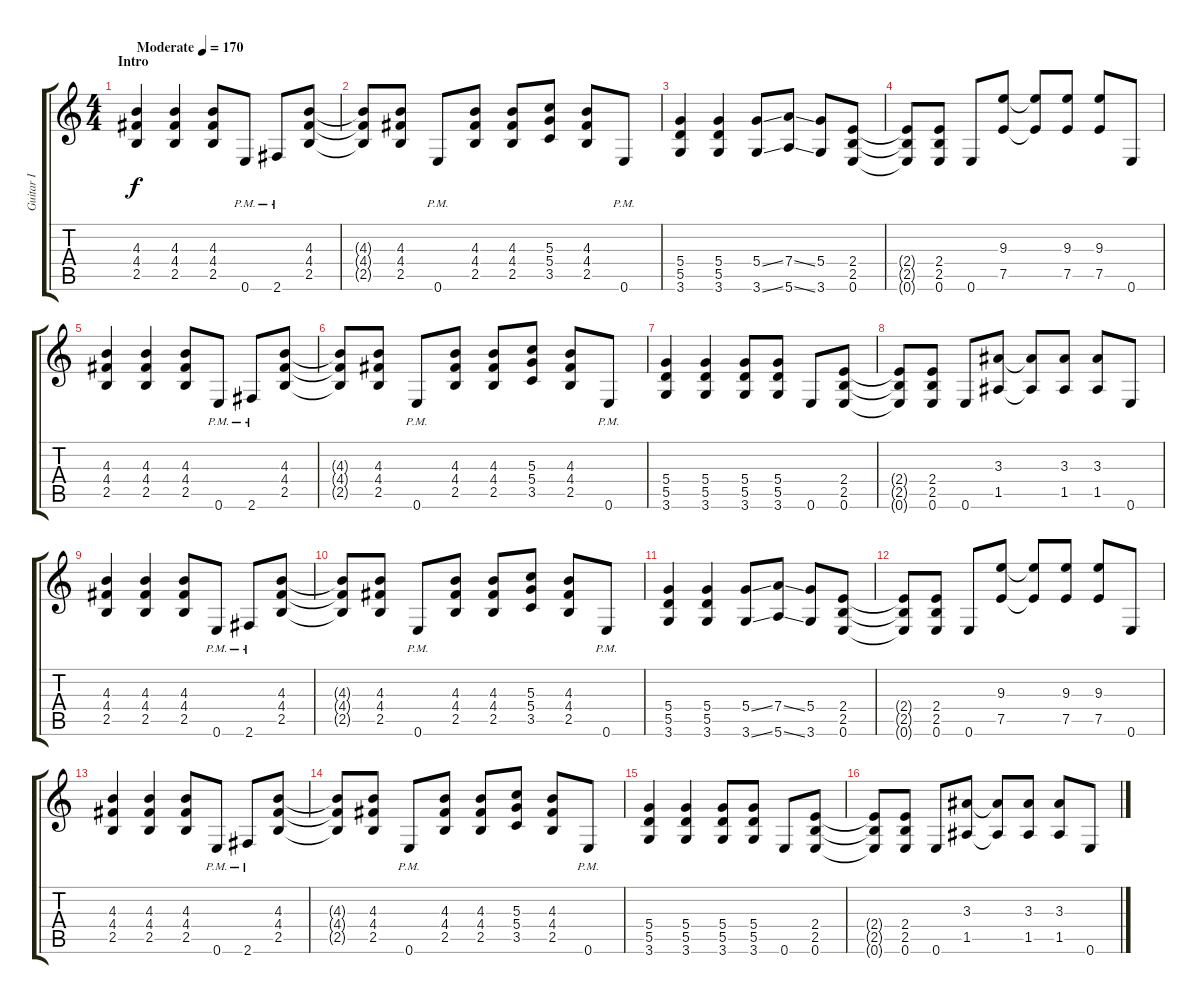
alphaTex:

\track ("Guitar I" "Guitar I") {instrument distortionguitar}
\staff {score tabs}
\tuning (E4 B3 G3 D3 A2 E2) {hide}
\ts (4 4)
\section ("" "Intro")
\tempo (170 "Moderate")
\clef g2
\ks c
(4.3 4.4 2.5).4{dy f instrument distortionguitar} (4.3 4.4 2.5).4 (4.3 4.4 2.5).8 0.6{pm}.8 2.6{pm}.8 (4.3 4.4 2.5).8 |
(4.3{t} 4.4{t} 2.5{t}).8 (4.3 4.4 2.5).8 0.6{pm}.8 (4.3 4.4 2.5).8 (4.3 4.4 2.5).8 (5.3 5.4 3.5).8 (4.3 4.4 2.5).8 0.6{pm}.8 |
(5.4 5.5 3.6).4 (5.4 5.5 3.6).4 (5.4{ss} 3.6{ss}).8 (7.4{ss} 5.6{ss}).8 (5.4 3.6).8 (2.4 2.5 0.6).8 |
(2.4{t} 2.5{t} 0.6{t}).8 (2.4 2.5 0.6).8 0.6.8 (9.3 7.5).8 (9.3{t} 7.5{t}).8 (9.3 7.5).8 (9.3 7.5).8 0.6.8 |
(4.3 4.4 2.5).4 (4.3 4.4 2.5).4 (4.3 4.4 2.5).8 0.6{pm}.8 2.6{pm}.8 (4.3 4.4 2.5).8 |
(4.3{t} 4.4{t} 2.5{t}).8 (4.3 4.4 2.5).8 0.6{pm}.8 (4.3 4.4 2.5).8 (4.3 4.4 2.5).8 (5.3 5.4 3.5).8 (4.3 4.4 2.5).8 0.6{pm}.8 |
(5.4 5.5 3.6).4 (5.4 5.5 3.6).4 (5.4 5.5 3.6).8 (5.4 5.5 3.6).8 0.6.8 (2.4 2.5 0.6).8 |
(2.4{t} 2.5{t} 0.6{t}).8 (2.4 2.5 0.6).8 0.6.8 (3.3 1.5).8 (3.3{t} 1.5{t}).8 (3.3 1.5).8 (3.3 1.5).8 0.6.8 |
(4.3 4.4 2.5).4 (4.3 4.4 2.5).4 (4.3 4.4 2.5).8 0.6{pm}.8 2.6{pm}.8 (4.3 4.4 2.5).8 |
(4.3{t} 4.4{t} 2.5{t}).8 (4.3 4.4 2.5).8 0.6{pm}.8 (4.3 4.4 2.5).8 (4.3 4.4 2.5).8 (5.3 5.4 3.5).8 (4.3 4.4 2.5).8 0.6{pm}.8 |
(5.4 5.5 3.6).4 (5.4 5.5 3.6).4 (5.4{ss} 3.6{ss}).8 (7.4{ss} 5.6{ss}).8 (5.4 3.6).8 (2.4 2.5 0.6).8 |
(2.4{t} 2.5{t} 0.6{t}).8 (2.4 2.5 0.6).8 0.6.8 (9.3 7.5).8 (9.3{t} 7.5{t}).8 (9.3 7.5).8 (9.3 7.5).8 0.6.8 |
(4.3 4.4 2.5).4 (4.3 4.4 2.5).4 (4.3 4.4 2.5).8 0.6{pm}.8 2.6{pm}.8 (4.3 4.4 2.5).8 |
(4.3{t} 4.4{t} 2.5{t}).8 (4.3 4.4 2.5).8 0.6{pm}.8 (4.3 4.4 2.5).8 (4.3 4.4 2.5).8 (5.3 5.4 3.5).8 (4.3 4.4 2.5).8 0.6{pm}.8 |
(5.4 5.5 3.6).4 (5.4 5.5 3.6).4 (5.4 5.5 3.6).8 (5.4 5.5 3.6).8 0.6.8 (2.4 2.5 0.6).8 |
(2.4{t} 2.5{t} 0.6{t}).8 (2.4 2.5 0.6).8 0.6.8 (3.3 1.5).8 (3.3{t} 1.5{t}).8 (3.3 1.5).8 (3.3 1.5).8 0.6.8
